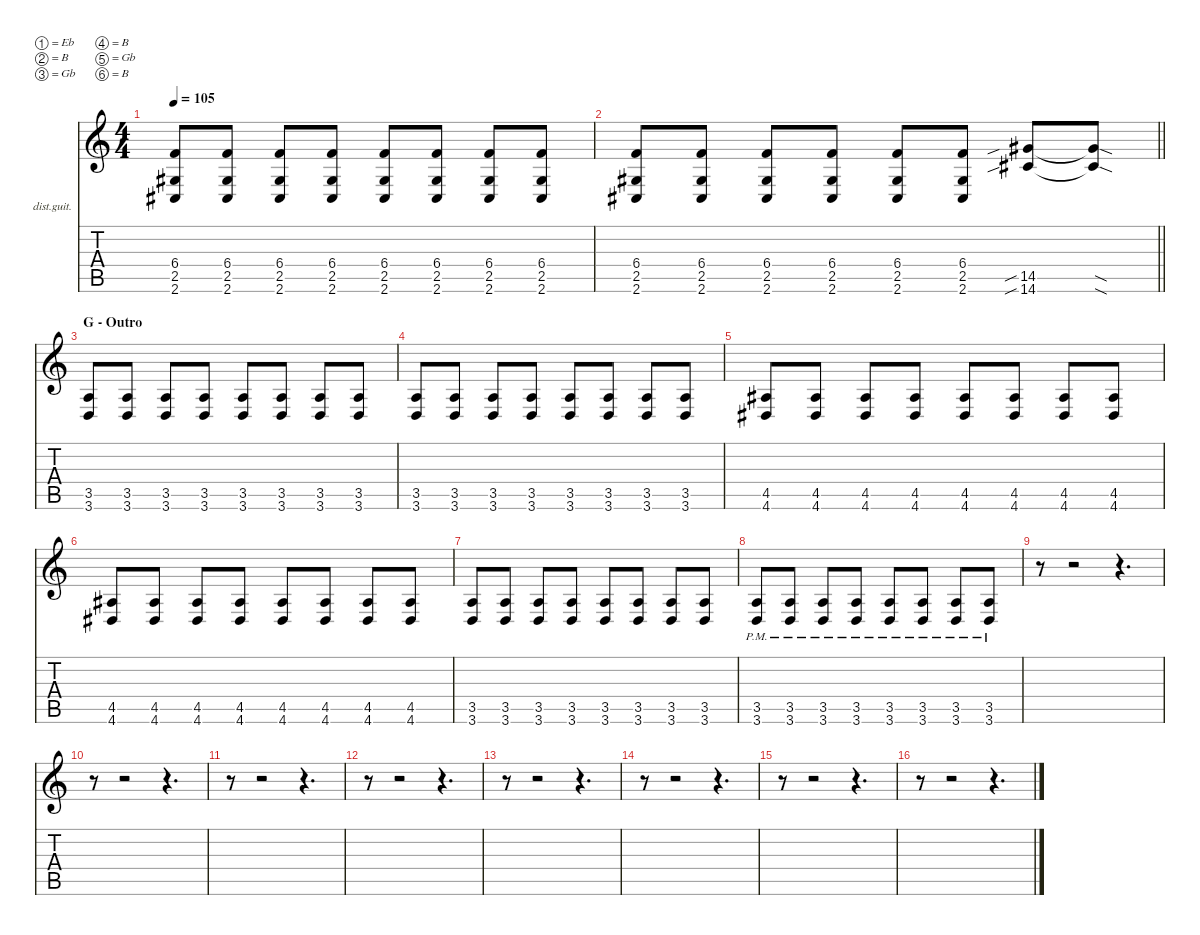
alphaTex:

\defaultSystemsLayout 4
\hideDynamics
\bracketExtendMode nobrackets
\firstSystemTrackNameOrientation horizontal
\otherSystemsTrackNameOrientation horizontal
\track ("Guitar II" "dist.guit.") {instrument distortionguitar}
\staff {score tabs}
\tuning (Eb4 B3 Gb3 B2 Gb2 B1)
\ts (4 4)
\tempo 105
\clef g2
\ks c
(6.4 2.5{acc #} 2.6{acc #}).8{dy f} (6.4 2.5{acc #} 2.6{acc #}).8 (6.4 2.5{acc #} 2.6{acc #}).8 (6.4 2.5{acc #} 2.6{acc #}).8 (6.4 2.5{acc #} 2.6{acc #}).8 (6.4 2.5{acc #} 2.6{acc #}).8 (6.4 2.5{acc #} 2.6{acc #}).8 (6.4 2.5{acc #} 2.6{acc #}).8 |
\barLineRight lightlight
(6.4 2.5{acc #} 2.6{acc #}).8 (6.4 2.5{acc #} 2.6{acc #}).8 (6.4 2.5{acc #} 2.6{acc #}).8 (6.4 2.5{acc #} 2.6{acc #}).8 (6.4 2.5{acc #} 2.6{acc #}).8 (6.4 2.5{acc #} 2.6{acc #}).8 (14.5{sib acc #} 14.6{sib acc #}).8 (14.5{sod t acc #} 14.6{sod t acc #}).8 |
\section ("" "G - Outro")
(3.5 3.6).8 (3.5 3.6).8 (3.5 3.6).8 (3.5 3.6).8 (3.5 3.6).8 (3.5 3.6).8 (3.5 3.6).8 (3.5 3.6).8 |
(3.5 3.6).8 (3.5 3.6).8 (3.5 3.6).8 (3.5 3.6).8 (3.5 3.6).8 (3.5 3.6).8 (3.5 3.6).8 (3.5 3.6).8 |
(4.5{acc #} 4.6{acc #}).8 (4.5{acc #} 4.6{acc #}).8 (4.5{acc #} 4.6{acc #}).8 (4.5{acc #} 4.6{acc #}).8 (4.5{acc #} 4.6{acc #}).8 (4.5{acc #} 4.6{acc #}).8 (4.5{acc #} 4.6{acc #}).8 (4.5{acc #} 4.6{acc #}).8 |
(4.5{acc #} 4.6{acc #}).8 (4.5{acc #} 4.6{acc #}).8 (4.5{acc #} 4.6{acc #}).8 (4.5{acc #} 4.6{acc #}).8 (4.5{acc #} 4.6{acc #}).8 (4.5{acc #} 4.6{acc #}).8 (4.5{acc #} 4.6{acc #}).8 (4.5{acc #} 4.6{acc #}).8 |
(3.5 3.6).8 (3.5 3.6).8 (3.5 3.6).8 (3.5 3.6).8 (3.5 3.6).8 (3.5 3.6).8 (3.5 3.6).8 (3.5 3.6).8 |
(3.5{pm} 3.6{pm}).8 (3.5{pm} 3.6{pm}).8 (3.5{pm} 3.6{pm}).8 (3.5{pm} 3.6{pm}).8 (3.5{pm} 3.6{pm}).8 (3.5{pm} 3.6{pm}).8 (3.5{pm} 3.6{pm}).8 (3.5{pm} 3.6{pm}).8 |
r.8 r.2 r.4{d} |
r.8 r.2 r.4{d} |
r.8 r.2 r.4{d} |
r.8 r.2 r.4{d} |
r.8 r.2 r.4{d} |
r.8 r.2 r.4{d} |
r.8 r.2 r.4{d} |
r.8 r.2 r.4{d}
